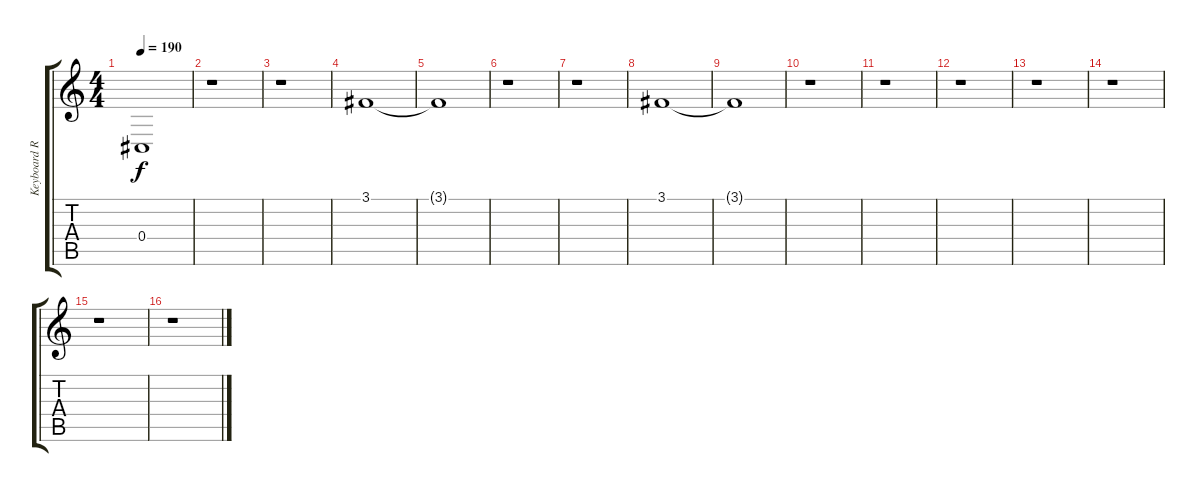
\track ("Keyboard Right" "Keyboard R") {instrument churchorgan}
\staff {score tabs}
\tuning (Eb4 Bb3 Gb3 Db3 Ab2 Eb2) {hide}
\ts (4 4)
\tempo 190
\clef g2
\ks c
0.4.1{dy f} |
r.1 |
r.1 |
3.1.1 |
3.1{t}.1 |
r.1 |
r.1 |
3.1.1 |
3.1{t}.1 |
r.1 |
r.1 |
r.1 |
r.1 |
r.1 |
r.1 |
r.1
